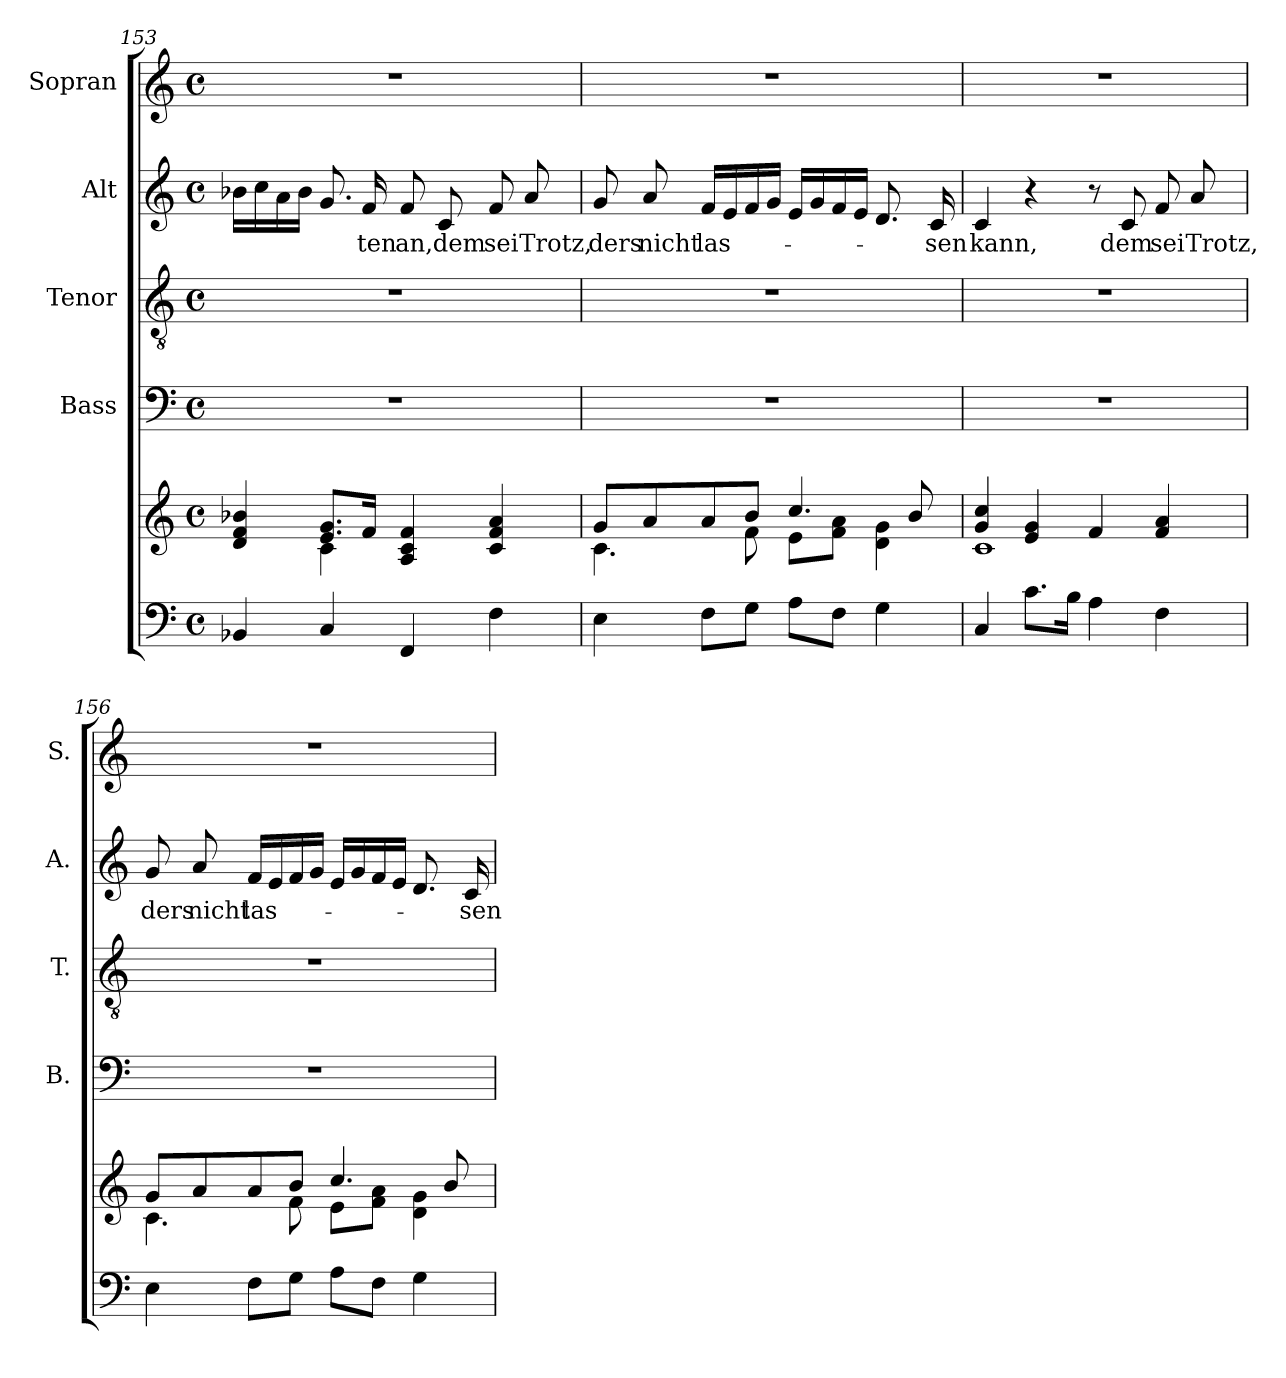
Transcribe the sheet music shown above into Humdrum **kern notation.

**kern	**kern	**kern	**kern	**kern	**text	**kern
*part5	*part5	*part4	*part3	*part2	*part2	*part1
*staff6	*staff5	*staff4	*staff3	*staff2	*staff2	*staff1
*	*	*I"Bass	*I"Tenor	*I"Alt	*	*I"Sopran
*	*	*I'B.	*I'T.	*I'A.	*	*I'S.
*clefF4	*clefG2	*clefF4	*clefGv2	*clefG2	*	*clefG2
*k[]	*k[]	*k[]	*k[]	*k[]	*	*k[]
*C:	*C:	*C:	*C:	*C:	*	*C:
*M4/4	*M4/4	*M4/4	*M4/4	*M4/4	*	*M4/4
*met(c)	*met(c)	*met(c)	*met(c)	*met(c)	*	*met(c)
=153	=153	=153	=153	=153	=153	=153
*	*^	*	*	*	*	*
4BB-X/	4d/ 4f/ 4b-X/	4ryy	1r	1r	16b-X\LL	.	1r
.	.	.	.	.	16cc\	.	.
.	.	.	.	.	16a\	.	.
.	.	.	.	.	16b-\JJ	.	.
4C/	8.e/ 8.g/L	4c\	.	.	8.g/	.	.
!	!	!	!	!	!	!LO:LY:b	!
.	16f/Jk	.	.	.	16f/	-ten	.
!	!	!	!	!	!	!LO:LY:b	!
4FF/	4A/ 4c/ 4f/	2ryy	.	.	8f/	an,	.
!	!	!	!	!	!	!LO:LY:b	!
.	.	.	.	.	8c/	dem	.
!	!	!	!	!	!	!LO:LY:b	!
4F\	4c/ 4f/ 4a/	.	.	.	8f/	sei	.
!	!	!	!	!	!	!LO:LY:b	!
.	.	.	.	.	8a/	Trotz,	.
=154	=154	=154	=154	=154	=154	=154	=154
!	!	!	!	!	!	!LO:LY:b	!
4E\	8g/L	4.c\	1r	1r	8g/	ders	1r
!	!	!	!	!	!	!LO:LY:b	!
.	8a/	.	.	.	8a/	nicht	.
!	!	!	!	!	!	!LO:LY:b	!
8F\L	8a/	.	.	.	16f/LL	las-	.
.	.	.	.	.	16e/	.	.
8G\J	8b/J	8f\	.	.	16f/	.	.
.	.	.	.	.	16g/JJ	.	.
8A\L	4.cc/	8e\L	.	.	16e/LL	.	.
.	.	.	.	.	16g/	.	.
8F\J	.	8f\ 8a\J	.	.	16f/	.	.
.	.	.	.	.	16e/JJ	.	.
4G\	.	4d\ 4g\	.	.	8.d/	.	.
.	8b/	.	.	.	.	.	.
!	!	!	!	!	!	!LO:LY:b	!
.	.	.	.	.	16c/	-sen	.
!!LO:PB:g=z
=155	=155	=155	=155	=155	=155	=155	=155
!	!	!	!	!	!	!LO:LY:b	!
4C/	4g/ 4cc/	1c	1r	1r	4c/	kann,	1r
8.c\L	4e/ 4g/	.	.	.	4r	.	.
16B\Jk	.	.	.	.	.	.	.
4A\	4f/	.	.	.	8r	.	.
!	!	!	!	!	!	!LO:LY:b	!
.	.	.	.	.	8c/	dem	.
!	!	!	!	!	!	!LO:LY:b	!
4F\	4f/ 4a/	.	.	.	8f/	sei	.
!	!	!	!	!	!	!LO:LY:b	!
.	.	.	.	.	8a/	Trotz,	.
=156	=156	=156	=156	=156	=156	=156	=156
!	!	!	!	!	!	!LO:LY:b	!
4E\	8g/L	4.c\	1r	1r	8g/	ders	1r
!	!	!	!	!	!	!LO:LY:b	!
.	8a/	.	.	.	8a/	nicht	.
!	!	!	!	!	!	!LO:LY:b	!
8F\L	8a/	.	.	.	16f/LL	las-	.
.	.	.	.	.	16e/	.	.
8G\J	8b/J	8f\	.	.	16f/	.	.
.	.	.	.	.	16g/JJ	.	.
8A\L	4.cc/	8e\L	.	.	16e/LL	.	.
.	.	.	.	.	16g/	.	.
8F\J	.	8f\ 8a\J	.	.	16f/	.	.
.	.	.	.	.	16e/JJ	.	.
4G\	.	4d\ 4g\	.	.	8.d/	.	.
.	8b/	.	.	.	.	.	.
!	!	!	!	!	!	!LO:LY:b	!
.	.	.	.	.	16c/	-sen	.
*	*v	*v	*	*	*	*	*
=	=	=	=	=	=	=
*-	*-	*-	*-	*-	*-	*-
